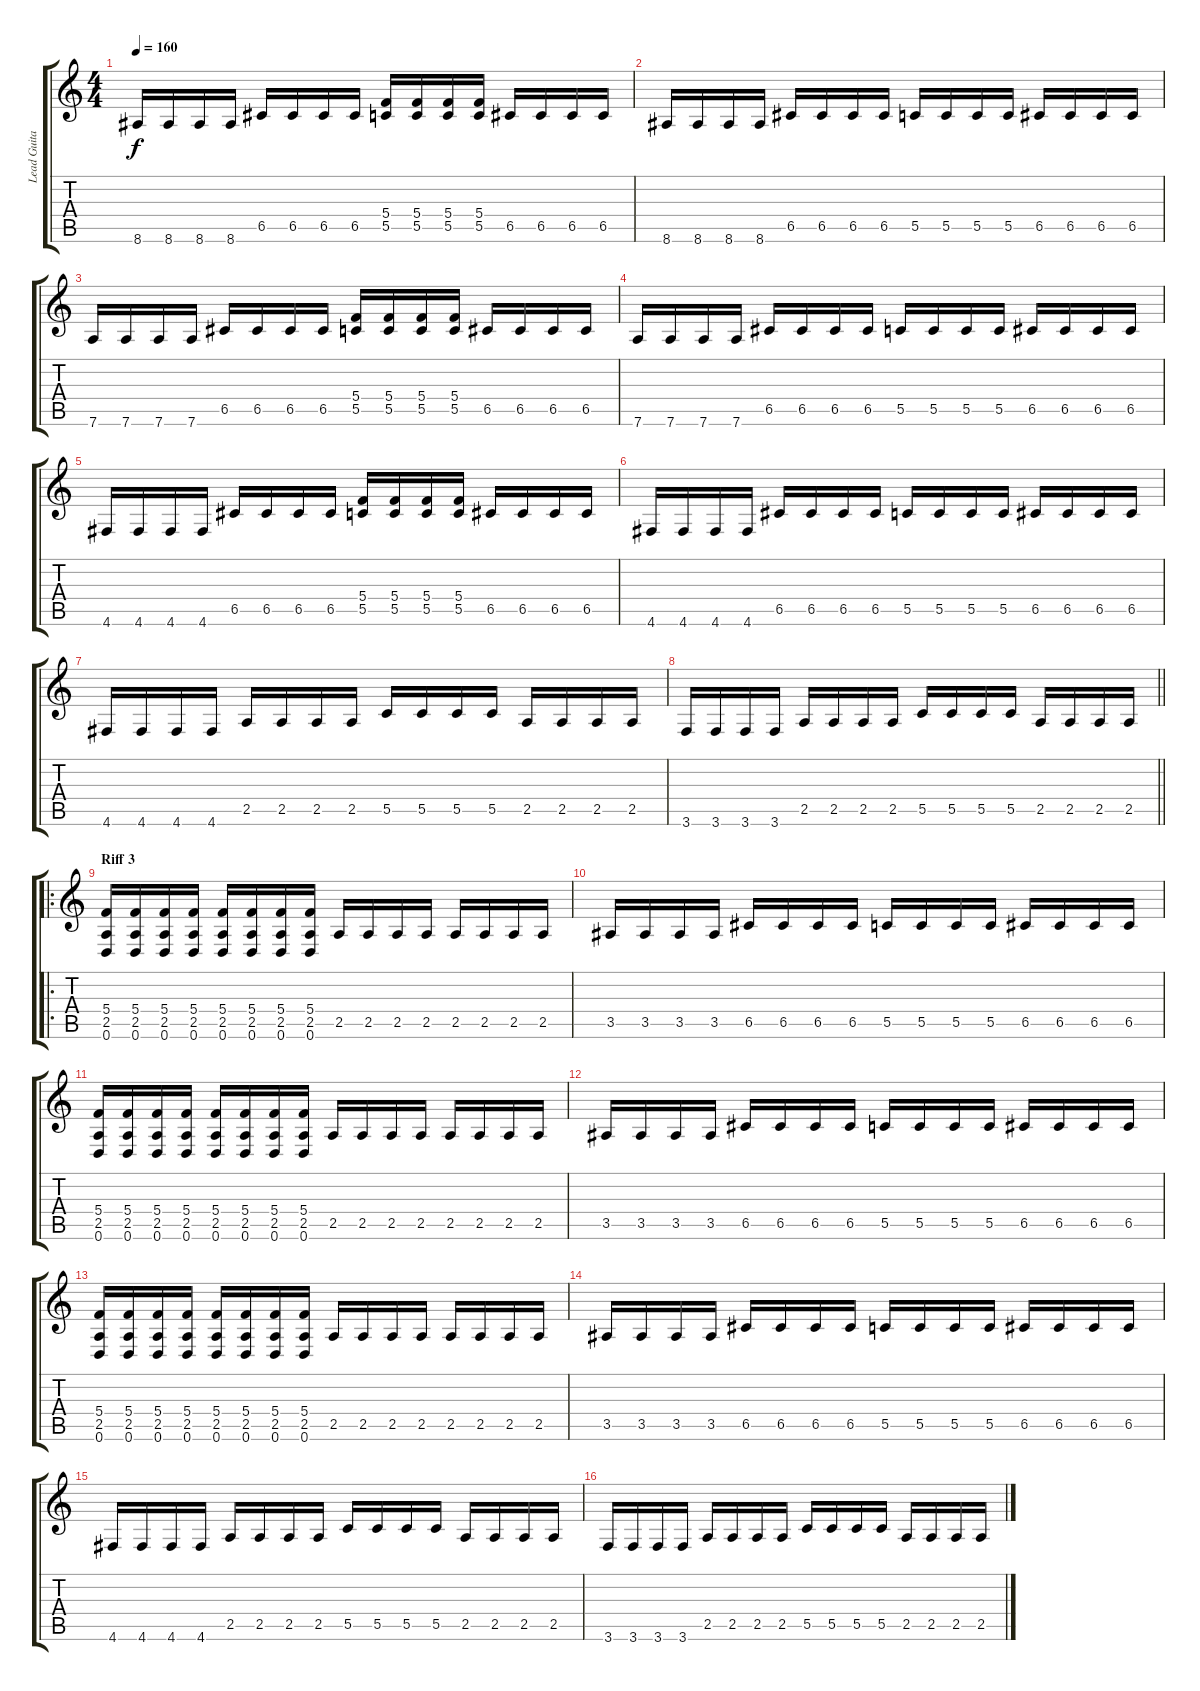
\track ("Lead Guitar" "Lead Guita") {instrument distortionguitar}
\staff {score tabs}
\tuning (D4 A3 F3 C3 G2 D2) {hide}
\ts (4 4)
\tempo 160
\clef g2
\ks c
8.6.16{dy f} 8.6.16 8.6.16 8.6.16 6.5.16 6.5.16 6.5.16 6.5.16 (5.4 5.5).16 (5.4 5.5).16 (5.4 5.5).16 (5.4 5.5).16 6.5.16 6.5.16 6.5.16 6.5.16 |
8.6.16 8.6.16 8.6.16 8.6.16 6.5.16 6.5.16 6.5.16 6.5.16 5.5.16 5.5.16 5.5.16 5.5.16 6.5.16 6.5.16 6.5.16 6.5.16 |
7.6.16 7.6.16 7.6.16 7.6.16 6.5.16 6.5.16 6.5.16 6.5.16 (5.4 5.5).16 (5.4 5.5).16 (5.4 5.5).16 (5.4 5.5).16 6.5.16 6.5.16 6.5.16 6.5.16 |
7.6.16 7.6.16 7.6.16 7.6.16 6.5.16 6.5.16 6.5.16 6.5.16 5.5.16 5.5.16 5.5.16 5.5.16 6.5.16 6.5.16 6.5.16 6.5.16 |
4.6.16 4.6.16 4.6.16 4.6.16 6.5.16 6.5.16 6.5.16 6.5.16 (5.4 5.5).16 (5.4 5.5).16 (5.4 5.5).16 (5.4 5.5).16 6.5.16 6.5.16 6.5.16 6.5.16 |
4.6.16 4.6.16 4.6.16 4.6.16 6.5.16 6.5.16 6.5.16 6.5.16 5.5.16 5.5.16 5.5.16 5.5.16 6.5.16 6.5.16 6.5.16 6.5.16 |
4.6.16 4.6.16 4.6.16 4.6.16 2.5.16 2.5.16 2.5.16 2.5.16 5.5.16 5.5.16 5.5.16 5.5.16 2.5.16 2.5.16 2.5.16 2.5.16 |
\barLineRight lightlight
3.6.16 3.6.16 3.6.16 3.6.16 2.5.16 2.5.16 2.5.16 2.5.16 5.5.16 5.5.16 5.5.16 5.5.16 2.5.16 2.5.16 2.5.16 2.5.16 |
\ro
\section ("" "Riff 3")
(5.4 2.5 0.6).16 (5.4 2.5 0.6).16 (5.4 2.5 0.6).16 (5.4 2.5 0.6).16 (5.4 2.5 0.6).16 (5.4 2.5 0.6).16 (5.4 2.5 0.6).16 (5.4 2.5 0.6).16 2.5.16 2.5.16 2.5.16 2.5.16 2.5.16 2.5.16 2.5.16 2.5.16 |
3.5.16 3.5.16 3.5.16 3.5.16 6.5.16 6.5.16 6.5.16 6.5.16 5.5.16 5.5.16 5.5.16 5.5.16 6.5.16 6.5.16 6.5.16 6.5.16 |
(5.4 2.5 0.6).16 (5.4 2.5 0.6).16 (5.4 2.5 0.6).16 (5.4 2.5 0.6).16 (5.4 2.5 0.6).16 (5.4 2.5 0.6).16 (5.4 2.5 0.6).16 (5.4 2.5 0.6).16 2.5.16 2.5.16 2.5.16 2.5.16 2.5.16 2.5.16 2.5.16 2.5.16 |
3.5.16 3.5.16 3.5.16 3.5.16 6.5.16 6.5.16 6.5.16 6.5.16 5.5.16 5.5.16 5.5.16 5.5.16 6.5.16 6.5.16 6.5.16 6.5.16 |
(5.4 2.5 0.6).16 (5.4 2.5 0.6).16 (5.4 2.5 0.6).16 (5.4 2.5 0.6).16 (5.4 2.5 0.6).16 (5.4 2.5 0.6).16 (5.4 2.5 0.6).16 (5.4 2.5 0.6).16 2.5.16 2.5.16 2.5.16 2.5.16 2.5.16 2.5.16 2.5.16 2.5.16 |
3.5.16 3.5.16 3.5.16 3.5.16 6.5.16 6.5.16 6.5.16 6.5.16 5.5.16 5.5.16 5.5.16 5.5.16 6.5.16 6.5.16 6.5.16 6.5.16 |
4.6.16 4.6.16 4.6.16 4.6.16 2.5.16 2.5.16 2.5.16 2.5.16 5.5.16 5.5.16 5.5.16 5.5.16 2.5.16 2.5.16 2.5.16 2.5.16 |
3.6.16 3.6.16 3.6.16 3.6.16 2.5.16 2.5.16 2.5.16 2.5.16 5.5.16 5.5.16 5.5.16 5.5.16 2.5.16 2.5.16 2.5.16 2.5.16
